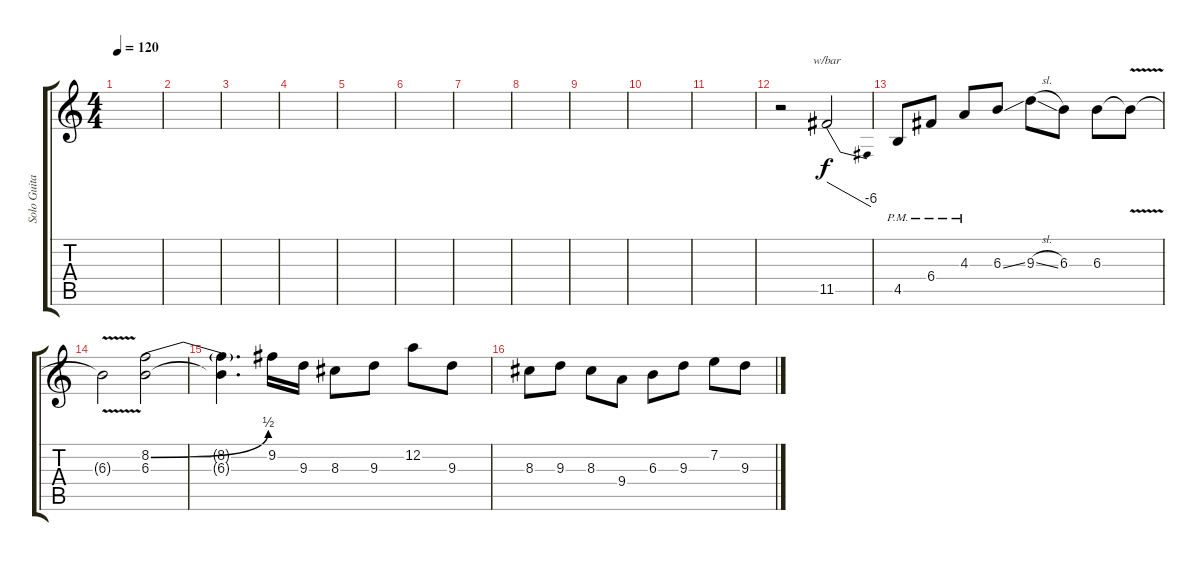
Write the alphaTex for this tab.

\track ("Solo Guitar" "Solo Guita") {instrument distortionguitar}
\staff {score tabs}
\tuning (D4 A3 F3 C3 G2 C2) {hide}
\ts (4 4)
\tempo 120
\clef g2
\ks c
|
|
|
|
|
|
|
|
|
|
|
r.2 11.5.2{tbe (dive default 0 0 60 -24)} |
4.5{pm}.8 6.4{pm}.8 4.3{pm}.8 6.3{ss}.8 9.3{sl}.8 6.3.8 6.3.8 6.3{v t}.8 |
6.3{v t}.2 (8.2{be (bend 0 0 60 2)} 6.3).2 |
(8.2{t} 6.3{t}).4{d} 9.2.16 9.3.16 8.3.8 9.3.8 12.2.8 9.3.8 |
8.3.8 9.3.8 8.3.8 9.4.8 6.3.8 9.3.8 7.2.8 9.3.8
